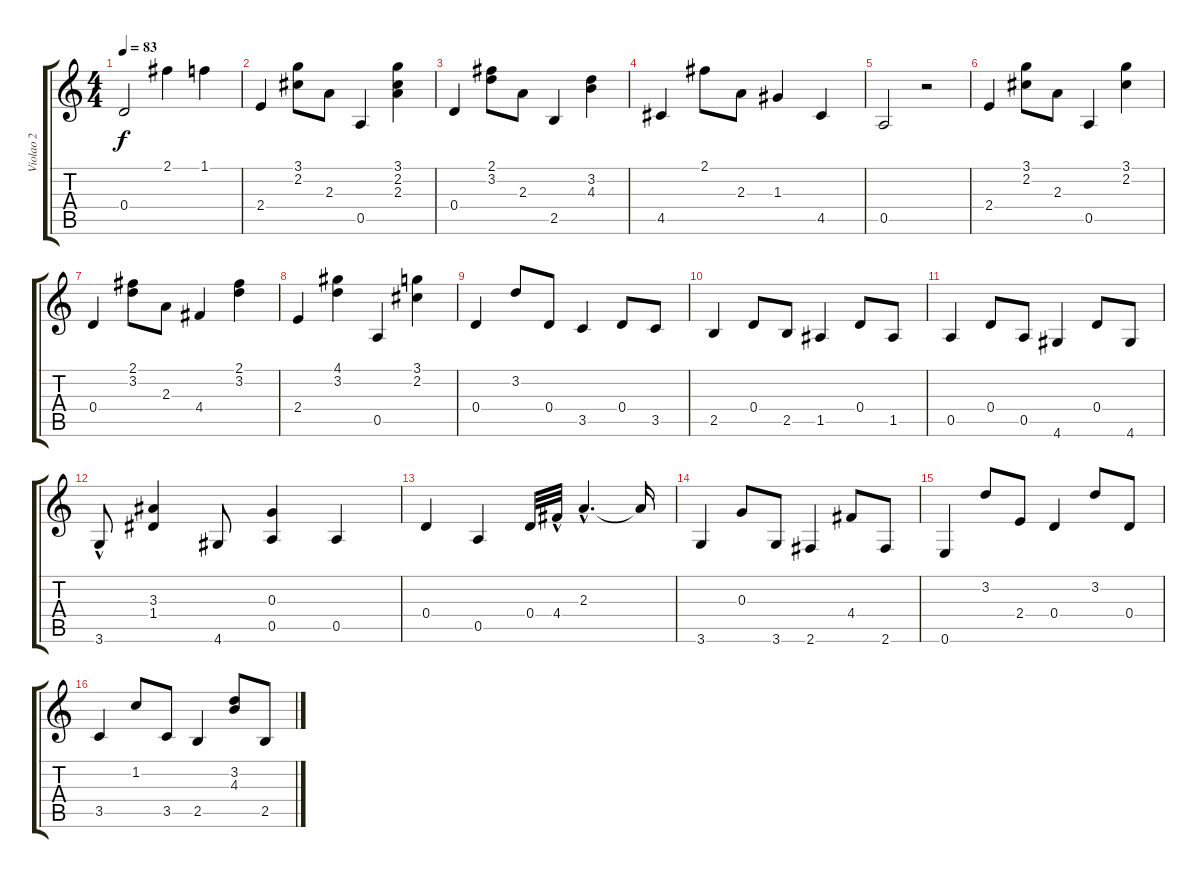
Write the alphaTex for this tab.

\track ("Violao 2" "Violao 2") {instrument acousticguitarnylon}
\staff {score tabs}
\tuning (E4 B3 G3 D3 A2 E2) {hide}
\ts (4 4)
\tempo 83
\clef g2
\ks c
0.4.2{dy f} 2.1.4 1.1.4 |
2.4.4 (3.1 2.2).8 2.3.8 0.5.4 (3.1 2.2 2.3).4 |
0.4.4 (2.1 3.2).8 2.3.8 2.5.4 (3.2 4.3).4 |
4.5.4 2.1.8 2.3.8 1.3.4 4.5.4 |
0.5.2 r.2 |
2.4.4 (3.1 2.2).8 2.3.8 0.5.4 (3.1 2.2).4 |
0.4.4 (2.1 3.2).8 2.3.8 4.4.4 (2.1 3.2).4 |
2.4.4 (4.1 3.2).4 0.5.4 (3.1 2.2).4 |
0.4.4 3.2.8 0.4.8 3.5.4 0.4.8 3.5.8 |
2.5.4 0.4.8 2.5.8 1.5.4 0.4.8 1.5.8 |
0.5.4 0.4.8 0.5.8 4.6.4 0.4.8 4.6.8 |
3.6{hac}.8 (3.3 1.4).4 4.6.8 (0.3 0.5).4 0.5.4 |
0.4.4 0.5.4 0.4.32 4.4{hac}.32 2.3{hac}.4{d} 2.3{t}.16 |
3.6.4 0.3.8 3.6.8 2.6.4 4.4.8 2.6.8 |
0.6.4 3.2.8 2.4.8 0.4.4 3.2.8 0.4.8 |
3.5.4 1.2.8 3.5.8 2.5.4 (3.2 4.3).8 2.5.8
